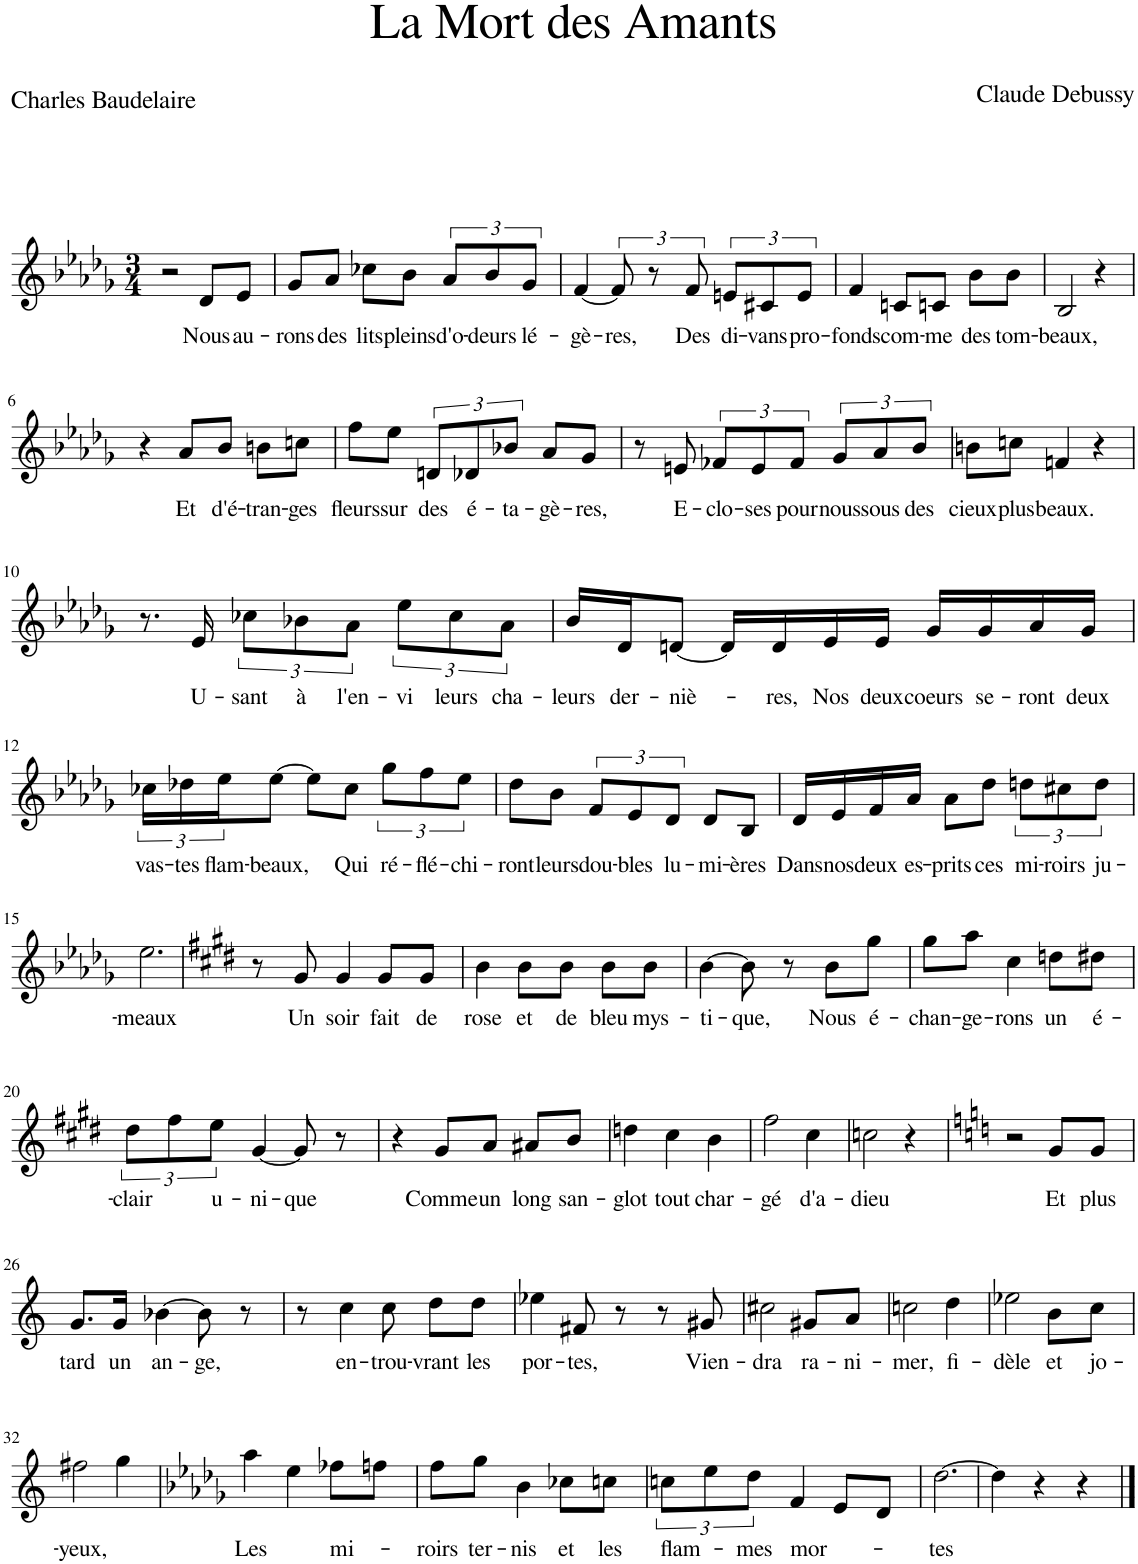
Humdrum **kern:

**kern	**text
*part1	*part1
*staff1	*staff1
*I"Piano	*
*I'Pno	*
*clefG2	*
*k[b-e-a-d-g-]	*
*M3/4	*
=1	=1
2r	.
!	!LO:LY:b
8d-/L	Nous
!	!LO:LY:b
8e-/J	au-
=2	=2
!	!LO:LY:b
8g-/L	-rons
!	!LO:LY:b
8a-/J	des
!	!LO:LY:b
8cc-X\L	lits
!	!LO:LY:b
8b-\J	pleins
!	!LO:LY:b
12a-/L	d'o-
!	!LO:LY:b
12b-/	-deurs
!	!LO:LY:b
12g-/J	lé-
=3	=3
!	!LO:LY:b
[4f/	-gè-
!	!LO:LY:b
12f/]	-res,
12r	.
!	!LO:LY:b
12f/	Des
!	!LO:LY:b
12en/L	di-
!	!LO:LY:b
12c#X/	-vans
!	!LO:LY:b
12e/J	pro-
=4	=4
!	!LO:LY:b
4f/	-fonds
!	!LO:LY:b
8cn/L	com-
!	!LO:LY:b
8cn/J	-me
!	!LO:LY:b
8b-\L	des
!	!LO:LY:b
8b-\J	tom-
=5	=5
!	!LO:LY:b
2B-/	-beaux,
4r	.
!!LO:LB:g=z
=6	=6
4r	.
!	!LO:LY:b
8a-/L	Et
!	!LO:LY:b
8b-/J	d'é-
!	!LO:LY:b
8bn\L	-tran-
!	!LO:LY:b
8ccn\J	-ges
=7	=7
!	!LO:LY:b
8ff\L	fleurs
!	!LO:LY:b
8ee-\J	sur
!	!LO:LY:b
12dn/L	des
!	!LO:LY:b
12d-X/	é-
!	!LO:LY:b
12b-X/J	-ta-
!	!LO:LY:b
8a-/L	-gè-
!	!LO:LY:b
8g-/J	-res,
=8	=8
8r	.
!	!LO:LY:b
8en/	E-
!	!LO:LY:b
12f-X/L	-clo-
!	!LO:LY:b
12e/	-ses
!	!LO:LY:b
12f-/J	pour
!	!LO:LY:b
12g-/L	nous
!	!LO:LY:b
12a-/	sous
!	!LO:LY:b
12b-/J	des
=9	=9
!	!LO:LY:b
8bn\L	cieux
!	!LO:LY:b
8ccn\J	plus
!	!LO:LY:b
4fn/	beaux.
4r	.
!!LO:LB:g=z
=10	=10
8.r	.
!	!LO:LY:b
16e-/	U-
!	!LO:LY:b
12cc-X\L	-sant
!	!LO:LY:b
12b-X\	à
!	!LO:LY:b
12a-\J	l'en-
!	!LO:LY:b
12ee-\L	-vi
!	!LO:LY:b
12cc-\	leurs
!	!LO:LY:b
12a-\J	cha-
=11	=11
!	!LO:LY:b
16b-/LL	-leurs
!	!LO:LY:b
16d-/J	der-
!	!LO:LY:b
[8dn/J	-niè-
16d/LL]	.
!	!LO:LY:b
16d/	-res,
!	!LO:LY:b
16e-/	Nos
!	!LO:LY:b
16e-/JJ	deux
!	!LO:LY:b
16g-/LL	coeurs
!	!LO:LY:b
16g-/	se-
!	!LO:LY:b
16a-/	-ront
!	!LO:LY:b
16g-/JJ	deux
!!LO:LB:g=z
=12	=12
!	!LO:LY:b
24cc-X\LL	vas-
!	!LO:LY:b
24dd-X\	-tes
!	!LO:LY:b
24ee-\J	flam-
!	!LO:LY:b
[8ee-\J	-beaux,
8ee-\L]	.
!	!LO:LY:b
8cc-\J	Qui
!	!LO:LY:b
12gg-\L	ré-
!	!LO:LY:b
12ff\	-flé-
!	!LO:LY:b
12ee-\J	-chi-
=13	=13
!	!LO:LY:b
8dd-\L	-ront
!	!LO:LY:b
8b-\J	leurs
!	!LO:LY:b
12f/L	dou-
!	!LO:LY:b
12e-/	-bles
!	!LO:LY:b
12d-/J	lu-
!	!LO:LY:b
8d-/L	-mi-
!	!LO:LY:b
8B-/J	-ères
=14	=14
!	!LO:LY:b
16d-/LL	Dans
!	!LO:LY:b
16e-/	nos
!	!LO:LY:b
16f/	deux
!	!LO:LY:b
16a-/JJ	es-
!	!LO:LY:b
8a-\L	-prits
!	!LO:LY:b
8dd-\J	ces
!	!LO:LY:b
12ddn\L	mi-
!	!LO:LY:b
12cc#X\	-roirs
!	!LO:LY:b
12dd\J	ju-
!!LO:LB:g=z
=15	=15
!	!LO:LY:b
2.ee-\	-meaux
=16	=16
*k[f#c#g#d#]	*
8r	.
!	!LO:LY:b
8g#/	Un
!	!LO:LY:b
4g#/	soir
!	!LO:LY:b
8g#/L	fait
!	!LO:LY:b
8g#/J	de
=17	=17
!	!LO:LY:b
4b\	rose
!	!LO:LY:b
8b\L	et
!	!LO:LY:b
8b\J	de
!	!LO:LY:b
8b\L	bleu
!	!LO:LY:b
8b\J	mys-
=18	=18
!	!LO:LY:b
[4b\	-ti-
!	!LO:LY:b
8b\]	-que,
8r	.
!	!LO:LY:b
8b\L	Nous
!	!LO:LY:b
8gg#\J	é-
=19	=19
!	!LO:LY:b
8gg#\L	-chan-
!	!LO:LY:b
8aa\J	-ge-
!	!LO:LY:b
4cc#\	-rons
!	!LO:LY:b
8ddn\L	un
!	!LO:LY:b
8dd#X\J	é-
!!LO:LB:g=z
=20	=20
!	!LO:LY:b
12dd#\L	-clair
12ff#\	.
!	!LO:LY:b
12ee\J	u-
!	!LO:LY:b
[4g#/	-ni-
!	!LO:LY:b
8g#/]	-que
8r	.
=21	=21
4r	.
!	!LO:LY:b
8g#/L	Comme
!	!LO:LY:b
8a/J	un
!	!LO:LY:b
8a#X/L	long
!	!LO:LY:b
8b/J	san-
=22	=22
!	!LO:LY:b
4ddn\	-glot
!	!LO:LY:b
4cc#\	tout
!	!LO:LY:b
4b\	char-
=23	=23
!	!LO:LY:b
2ff#\	-gé
!	!LO:LY:b
4cc#\	d'a-
=24	=24
!	!LO:LY:b
2ccn\	-dieu
4r	.
=25	=25
*k[]	*
2r	.
!	!LO:LY:b
8g/L	Et
!	!LO:LY:b
8g/J	plus
!!LO:LB:g=z
=26	=26
!	!LO:LY:b
8.g/L	tard
!	!LO:LY:b
16g/Jk	un
!	!LO:LY:b
[4b-X\	an-
!	!LO:LY:b
8b-\]	-ge,
8r	.
=27	=27
8r	.
!	!LO:LY:b
4cc\	en-
!	!LO:LY:b
8cc\	-trou-
!	!LO:LY:b
8dd\L	-vrant
!	!LO:LY:b
8dd\J	les
=28	=28
!	!LO:LY:b
4ee-X\	por-
!	!LO:LY:b
8f#X/	-tes,
8r	.
8r	.
!	!LO:LY:b
8g#X/	Vien-
=29	=29
!	!LO:LY:b
2cc#X\	-dra
!	!LO:LY:b
8g#X/L	ra-
!	!LO:LY:b
8a/J	-ni-
=30	=30
!	!LO:LY:b
2ccn\	-mer,
!	!LO:LY:b
4dd\	fi-
=31	=31
!	!LO:LY:b
2ee-X\	-dèle
!	!LO:LY:b
8b\L	et
!	!LO:LY:b
8cc\J	jo-
!!LO:LB:g=z
=32	=32
!	!LO:LY:b
2ff#X\	-yeux,
4gg\	.
=33	=33
*k[b-e-a-d-g-]	*
!	!LO:LY:b
4aa-\	Les
4ee-\	.
!	!LO:LY:b
8ff-X\L	mi-
8ffn\J	.
=34	=34
!	!LO:LY:b
8ff\L	-roirs
!	!LO:LY:b
8gg-\J	ter-
!	!LO:LY:b
4b-\	-nis
!	!LO:LY:b
8cc-X\L	et
!	!LO:LY:b
8ccn\J	les
=35	=35
!	!LO:LY:b
12ccn\L	flam-
12ee-\	.
!	!LO:LY:b
12dd-\J	-mes
!	!LO:LY:b
4f/	mor-
8e-/L	.
8d-/J	.
=36	=36
!	!LO:LY:b
[2.dd-\	-tes
=37	=37
4dd-\]	.
4r	.
4r	.
==	==
*-	*-
